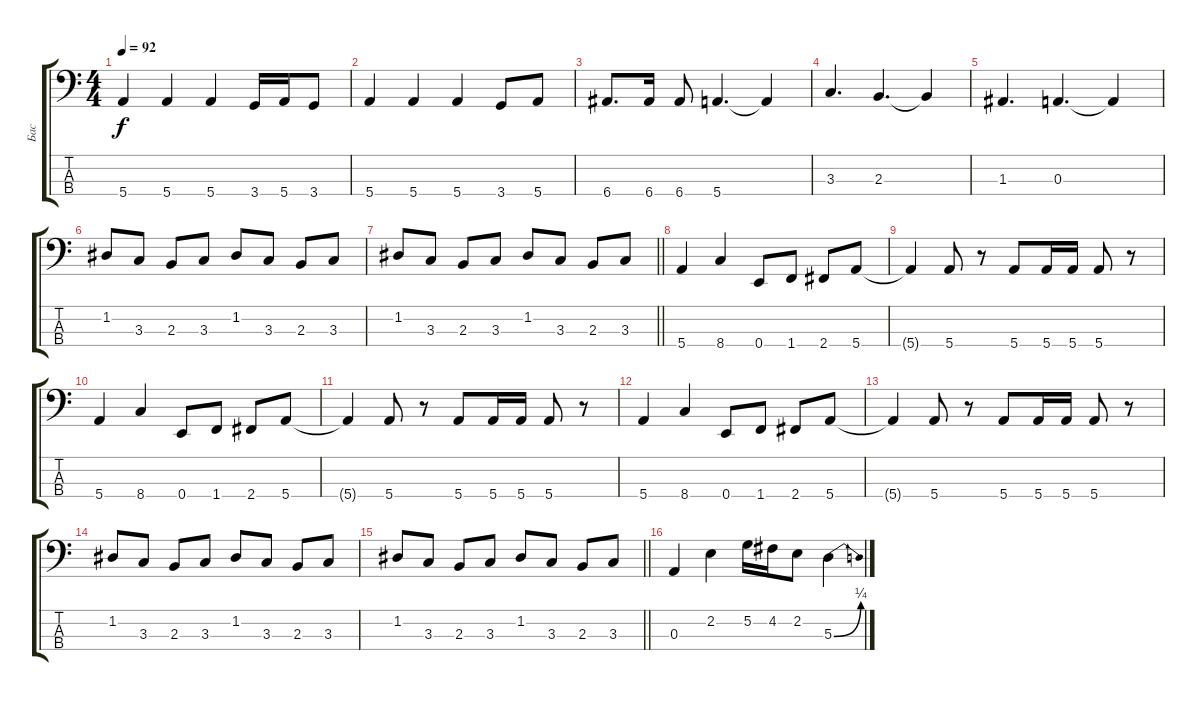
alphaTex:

\track ("Бас" "Бас") {instrument electricbassfinger}
\staff {score tabs}
\tuning (G2 D2 A1 E1) {hide}
\ts (4 4)
\tempo 92
\clef f4
\ks c
5.4.4{dy f} 5.4.4 5.4.4 3.4.16 5.4.16 3.4.8 |
5.4.4 5.4.4 5.4.4 3.4.8 5.4.8 |
6.4.8{d} 6.4.16 6.4.8 5.4.4{d} 5.4{t}.4 |
3.3.4{d} 2.3.4{d} 2.3{t}.4 |
1.3.4{d} 0.3.4{d} 0.3{t}.4 |
1.2.8 3.3.8 2.3.8 3.3.8 1.2.8 3.3.8 2.3.8 3.3.8 |
\barLineRight lightlight
1.2.8 3.3.8 2.3.8 3.3.8 1.2.8 3.3.8 2.3.8 3.3.8 |
5.4.4 8.4.4 0.4.8 1.4.8 2.4.8 5.4.8 |
5.4{t}.4 5.4.8 r.8 5.4.8 5.4.16 5.4.16 5.4.8 r.8 |
5.4.4 8.4.4 0.4.8 1.4.8 2.4.8 5.4.8 |
5.4{t}.4 5.4.8 r.8 5.4.8 5.4.16 5.4.16 5.4.8 r.8 |
5.4.4 8.4.4 0.4.8 1.4.8 2.4.8 5.4.8 |
5.4{t}.4 5.4.8 r.8 5.4.8 5.4.16 5.4.16 5.4.8 r.8 |
1.2.8 3.3.8 2.3.8 3.3.8 1.2.8 3.3.8 2.3.8 3.3.8 |
\barLineRight lightlight
1.2.8 3.3.8 2.3.8 3.3.8 1.2.8 3.3.8 2.3.8 3.3.8 |
0.3.4 2.2.4 5.2.16 4.2.16 2.2.8 5.3{be (bend 0 0 60 1)}.4
